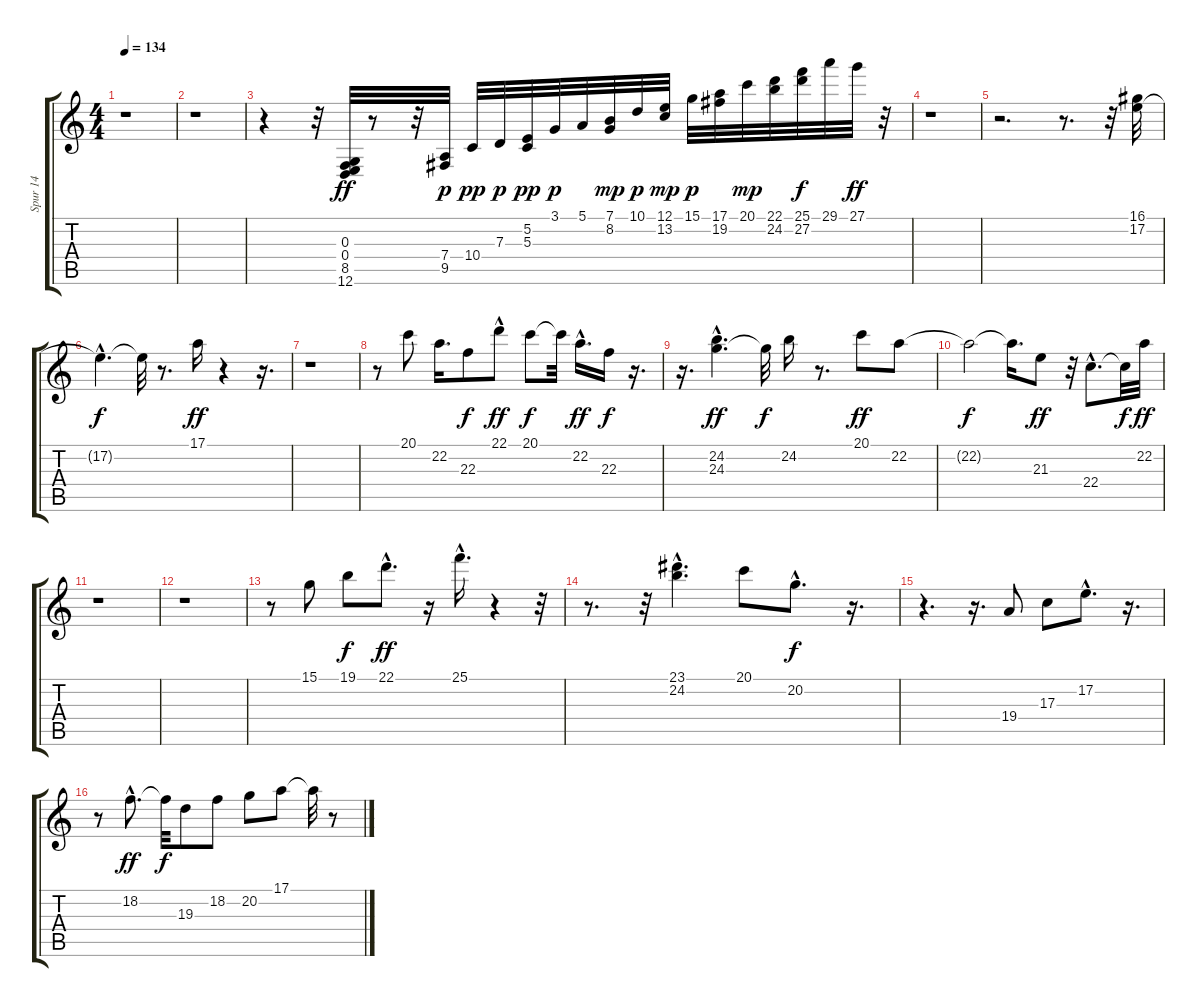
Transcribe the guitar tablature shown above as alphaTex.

\track ("Spur 14" "Spur 14") {instrument vibraphone}
\staff {score tabs}
\tuning (E4 B3 G3 D3 A2 E2) {hide}
\ts (4 4)
\tempo 134
\clef g2
\ks c
r.1{dy f} |
r.1 |
r.4 r.32 (0.3 0.4 8.5 12.6).32{dy ff instrument glockenspiel} r.8 r.32 (7.4 9.5).32{dy p} 10.4.32{dy pp} 7.3.32{dy p} (5.2 5.3).32{dy pp} 3.1.32{dy p} 5.1.32 (7.1 8.2).32{dy mp} 10.1.32{dy p} (12.1 13.2).32{dy mp} 15.1.32{dy p} (17.1 19.2).32 20.1.32{dy mp} (22.1 24.2).32 (25.1 27.2).32{dy f} 29.1.32 27.1.32{dy ff} r.32 |
r.1 |
r.2{d} r.8{d} r.32 (16.1 17.2).32{instrument vibraphone} |
17.2{hac t}.4{d dy f} 17.2{t}.32 r.8{d} 17.1.16{dy ff} r.4 r.16{d} |
r.1 |
r.8 20.1.8 22.2.16{d} 22.3.8{dy f} 22.1{hac}.8{dy ff} 20.1.8{dy f} 20.1{t}.32 22.2{hac}.16{d dy ff} 22.3.16{dy f} r.16{d} |
r.16{d} (24.2 24.3{hac}).4{d dy ff} 24.3{t}.32{dy f} 24.2.16 r.8{d} 20.1.8{dy ff} 22.2.8 |
22.2{t}.2{dy f} 22.2{t}.16{d} 21.3.8{dy ff} r.32 22.4{hac}.8{d} 22.4{t}.32{dy f} 22.2.32{dy ff} |
r.1 |
r.1 |
r.8 15.1.8 19.1.8{dy f} 22.1{hac}.8{d dy ff} r.16 25.1{hac}.16{d} r.4 r.32 |
r.8{d} r.32 (23.1 24.2{hac}).4{d} 20.1.8 20.2{hac}.8{d dy f} r.16{d} |
r.4{d} r.16{d} 19.4.8 17.3.8 17.2{hac}.8{d} r.16{d} |
r.8 18.2{hac}.8{d dy ff} 18.2{t}.32{dy f} 19.3.8 18.2.8 20.2.8 17.1.8 17.1{t}.32 r.8
